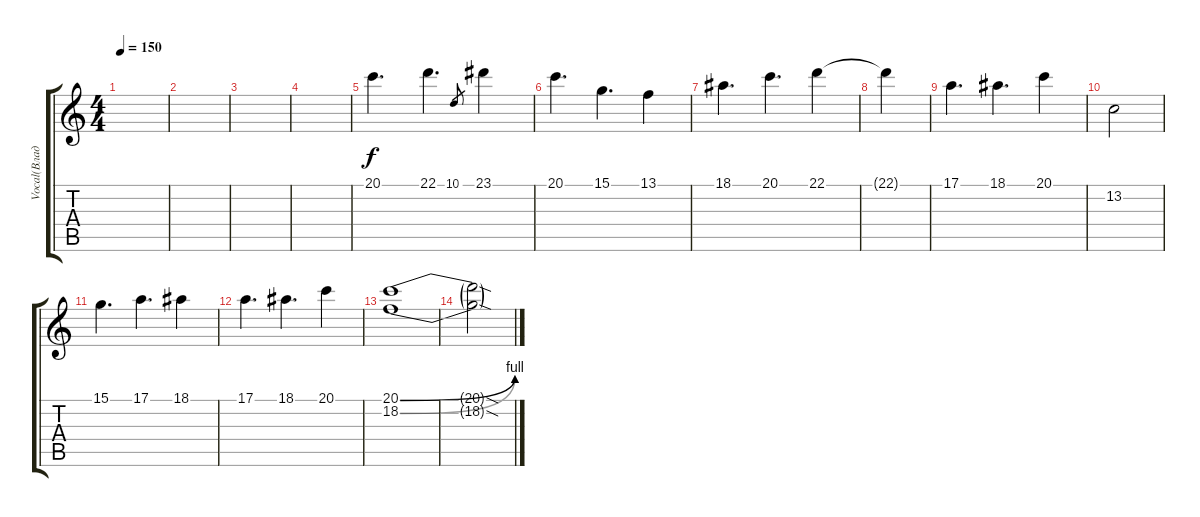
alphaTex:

\track ("Vocal(Влад)" "Vocal(Влад") {instrument oboe}
\staff {score tabs}
\tuning (E4 B3 G3 D3 A2 E2) {hide}
\ts (4 4)
\tempo 150
\clef g2
\ks c
|
|
|
|
20.1.4{d} 22.1.4{d} 10.1.8{gr} 23.1.4 |
20.1.4{d} 15.1.4{d} 13.1.4 |
18.1.4{d} 20.1.4{d} 22.1.4 |
22.1{t}.4 |
17.1.4{d} 18.1.4{d} 20.1.4 |
13.2.2 |
15.1.4{d} 17.1.4{d} 18.1.4 |
17.1.4{d} 18.1.4{d} 20.1.4 |
(20.1{be (bend 0 0 60 4)} 18.2{be (bend 0 0 60 4)}).1 |
(20.1{sod t} 18.2{sod t}).2
